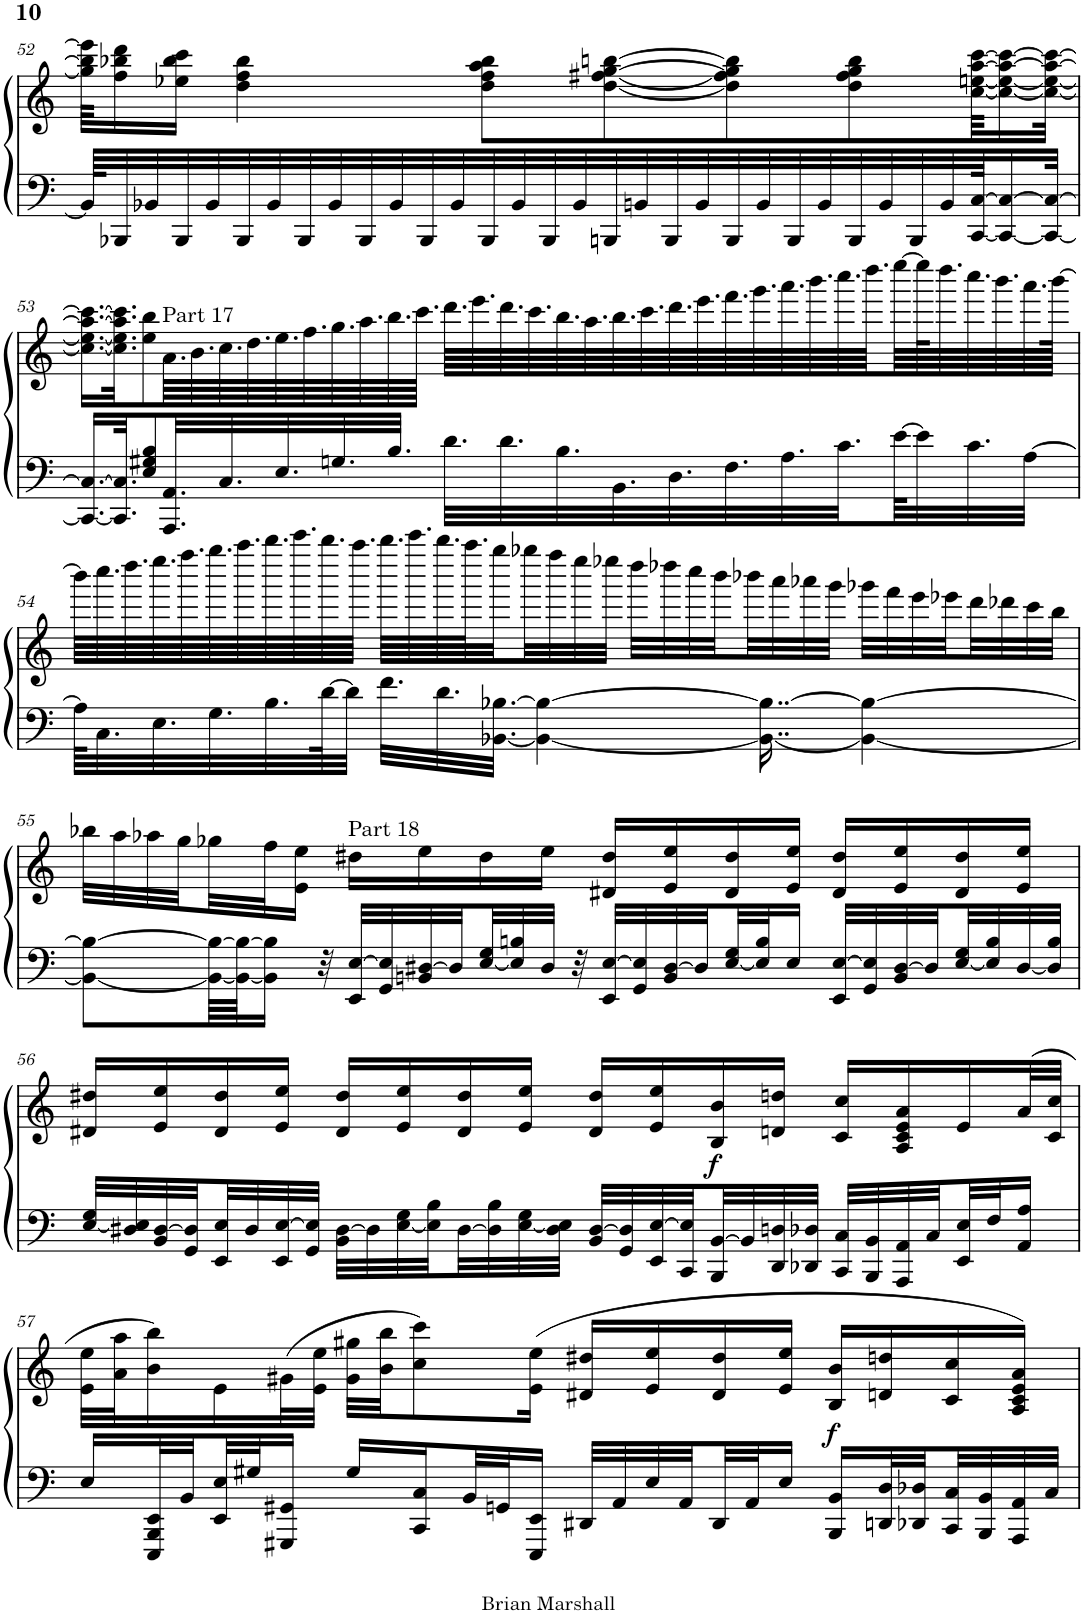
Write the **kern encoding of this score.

**kern	**kern	**dynam
*part1	*part1	*part1
*staff2	*staff1	*staff1/2
*I"Piano	*	*
*I'Pno.	*	*
!!LO:PB:g=z
*clefF4	*clefF4	*
*k[]	*k[]	*
*M4/4	*M4/4	*
=52	=52	=52
64BB-/KLLL]	64gg\] 64bb-\] 64eee-\]KKLL	.
32BBB-X/	16ff\ 16bb-X\ 16ddd\	.
32BB-X/	.	.
32BBB-/	16ee-X\ 16bb-\ 16ccc\JJ	.
32BB-/	.	.
32BBB-/	4dd\ 4ff\ 4bb-\	.
32BB-/	.	.
32BBB-/	.	.
32BB-/	.	.
32BBB-/	.	.
32BB-/	.	.
32BBB-/	.	.
32BB-/	.	.
32BBB-/	8dd\ 8ff\ 8aa\ 8bb-\L	.
32BB-/	.	.
32BBB-/	.	.
32BB-/	.	.
32BBBn/	[8dd\ [8ff#X\ [8gg\ [8bbn\	.
32BBn/	.	.
32BBB/	.	.
32BB/	.	.
32BBB/	8dd\] 8ff#\] 8gg\] 8bb\]	.
32BB/	.	.
32BBB/	.	.
32BB/	.	.
32BBB/	8dd\ 8ff#\ 8gg\ 8bb\	.
32BB/	.	.
32BBB/	.	.
32BB/	.	.
[64CC/ [64C/JK	[64cc\ [64een\ [64aa\ [64ccc\KKL	.
16CC/_ 16C/_	16cc\_ 16ee\_ 16aa\_ 16ccc\_	.
32CC/_ 32C/_JJk	32cc\_ 32ee\_ 32aa\_ 32ccc\_JJk	.
!!LO:LB:g=z
=53	=53	=53
16.CC/_ 16.C/_LL	16.cc\_ 16.ee\_ 16.aa\_ 16.ccc\_LL	.
32.CC/] 32.C/]JK	32.cc\] 32.ee\] 32.aa\] 32.ccc\]JK	.
8E/ 8G#X/ 8B/	8ee\ 8bb\	.
!	!LO:TX:a:t=Part 17	!
32.AAA/ 32.AA/LL	64.a\LLL	.
.	64.b\	.
32.C/	64.cc\	.
.	64.dd\	.
32.E/	64.ee\	.
.	64.ff\	.
32.Gn/	64.gg\	.
.	64.aa\	.
32.B/JJJ	64.bb\	.
.	64.ccc\JJJJ	.
32.d\LLL	64.ddd\LLLL	.
.	64.eee\	.
32.d\	64.ddd\	.
.	64.ccc\	.
32.B\	64.bb\	.
.	64.aa\	.
32.BB\	64.bb\	.
.	64.ccc\	.
32.D\	64.ddd\	.
.	64.eee\	.
32.F\	64.fff\	.
.	64.ggg\	.
32.A\	64.aaa\	.
.	64.bbb\	.
32.c\	64.cccc\	.
.	64.dddd\	.
[64e\K	[64eeee\	.
32e\]	128eeee\K]	.
.	64.dddd\	.
32.c\	64.cccc\	.
.	64.bbb\	.
[32A\JJJ	64.aaa\	.
.	[128bbb\JJJJk	.
!!LO:LB:g=z
=54	=54	=54
64A\KLLL]	64bbb\LLLL]	.
32.C\	64.cccc\	.
.	64.dddd\	.
32.E\	64.eeee\	.
.	64.ffff\	.
32.G\	64.gggg\	.
.	64.aaaa\	.
32.B\	64.bbbb\	.
.	64.ccccc\	.
[64d\K	64.bbbb\	.
32d\JJJ]	.	.
.	64.aaaa\JJJJ	.
32.f\LLL	64.bbbb\LLLL	.
.	64.ccccc\	.
32.d\	64.bbbb\	.
.	64.aaaa\J	.
[32.BB-X\ [32.B-X\JJJ	32gggg\	.
.	32gggg-X\	.
4BB-\_ 4B-\_	.	.
.	32ffff\	.
.	32eeee\	.
.	32eeee-X\JJJ	.
.	32dddd\LLL	.
.	32dddd-X\	.
.	32cccc\	.
.	32bbb\	.
.	32bbb-X\	.
16..BB-\_ 16..B-\_	.	.
.	32aaa\	.
.	32aaa-X\	.
.	32ggg\JJJ	.
4BB-\_ 4B-\_	32ggg-X\LLL	.
.	32fff\	.
.	32eee\	.
.	32eee-X\	.
.	32ddd\	.
.	32ddd-X\	.
.	32ccc\	.
.	32bb\JJJ	.
!!LO:LB:g=z
=55	=55	=55
8BB-\_ 8B-\_L	32bb-X\LLL	.
.	32aa\	.
.	32aa-X\	.
.	32gg\	.
64BB-\_ 64B-\_LLL	32gg-X\	.
64BB-\_ 64B-\_JJ	.	.
16BB-\] 16B-\]JJ	32ff\J	.
.	16e\ 16ee\JJ	.
32r	.	.
!	!LO:TX:a:t=Part 18	!
32EE/ [32E/LLL	16dd#X\LL	.
32GG/ 32E/]	.	.
32BBn/ [32D#X/	16ee\	.
32D#/]	.	.
[32E/ 32G/	16dd#\	.
32E/] 32Bn/	.	.
32D#/JJJ	16ee\JJ	.
32r	.	.
32EE/ [32E/LLL	16d#X/ 16dd#/LL	.
32GG/ 32E/]	.	.
32BB/ [32D#/	16e/ 16ee/	.
32D#/]	.	.
[32E/ 32G/	16d#/ 16dd#/	.
32E/] 32B/J	.	.
16E/JJ	16e/ 16ee/JJ	.
32EE/ [32E/LLL	16d#/ 16dd#/LL	.
32GG/ 32E/]	.	.
32BB/ [32D#/	16e/ 16ee/	.
32D#/]	.	.
[32E/ 32G/	16d#/ 16dd#/	.
32E/] 32B/	.	.
[32D#/	16e/ 16ee/JJ	.
32D#/] 32B/JJJ	.	.
!!LO:LB:g=z
=56	=56	=56
[32E/ 32G/LLL	16d#X/ 16dd#X/LL	.
32D#X/ 32E/]	.	.
32BB/ [32D#/	16e/ 16ee/	.
32GG/ 32D#/]	.	.
32EE/ 32E/	16d#/ 16dd#/	.
32D#/	.	.
32EE/ [32E/	16e/ 16ee/JJ	.
32GG/ 32E/]JJJ	.	.
32BB\ [32D#\LLL	16d#/ 16dd#/LL	.
32D#\]	.	.
[32E\ 32G\	16e/ 16ee/	.
32E\] 32B\	.	.
[32D#\	16d#/ 16dd#/	.
32D#\] 32B\	.	.
[32E\ 32G\	16e/ 16ee/JJ	.
32D#\ 32E\]JJJ	.	.
32BB/ [32D#/LLL	16d#/ 16dd#/LL	.
32GG/ 32D#/]	.	.
32EE/ [32E/	16e/ 16ee/	.
32CC/ 32E/]	.	.
!	!	!LO:DY:b
32BBB/ [32BB/	16B/ 16b/	f
32BB/]	.	.
32DD/ 32Dn/	16dn/ 16ddn/JJ	.
32DD-X/ 32D-X/JJJ	.	.
32CC/ 32C/LLL	16c/ 16cc/LL	.
32BBB/ 32BB/	.	.
32AAA/ 32AA/	16A/ 16c/ 16e/ 16a/	.
32C/	.	.
32EE/ 32E/	16e/	.
32F/J	.	.
16AA/ 16A/JJ	(32a/L	.
.	32c/ 32cc/JJJ	.
!!LO:LB:g=z
=57	=57	=57
16E/LL	32e\ 32ee\LLL	.
.	32a\ 32aa\J	.
32EEE/ 32BBB/ 32EE/L	16b\ 16bb\)	.
32BB/	.	.
32EE/ 32E/	16e\	.
32G#X/J	.	.
16GGG#X/ 16GG#X/JJ	(32g#X\L	.
.	32e\ 32ee\JJJ	.
16G#/LL	32g#\ 32gg#X\LLL	.
.	32b\ 32bb\JJ	.
16CC/ 16C/	8cc\ 8ccc\)	.
32BB/L	.	.
32GGn/J	.	.
16EEE/ 16EE/JJ	(16e\ 16ee\Jk	.
32DD#X/LLL	16d#X/ 16dd#X/LL	.
32AA/	.	.
32E/	16e/ 16ee/	.
32AA/	.	.
32DD#/	16d#/ 16dd#/	.
32AA/J	.	.
16E/JJ	16e/ 16ee/JJ	.
!	!	!LO:DY:b
16BBB/ 16BB/LL	16B/ 16b/LL	f
32DDn/ 32D/L	16dn/ 16ddn/	.
32DD-X/ 32D-X/	.	.
32CC/ 32C/	16c/ 16cc/	.
32BBB/ 32BB/	.	.
32AAA/ 32AA/	16A/ 16c/ 16e/ 16a/JJ)	.
32C/JJJ	.	.
=	=	=
*-	*-	*-
